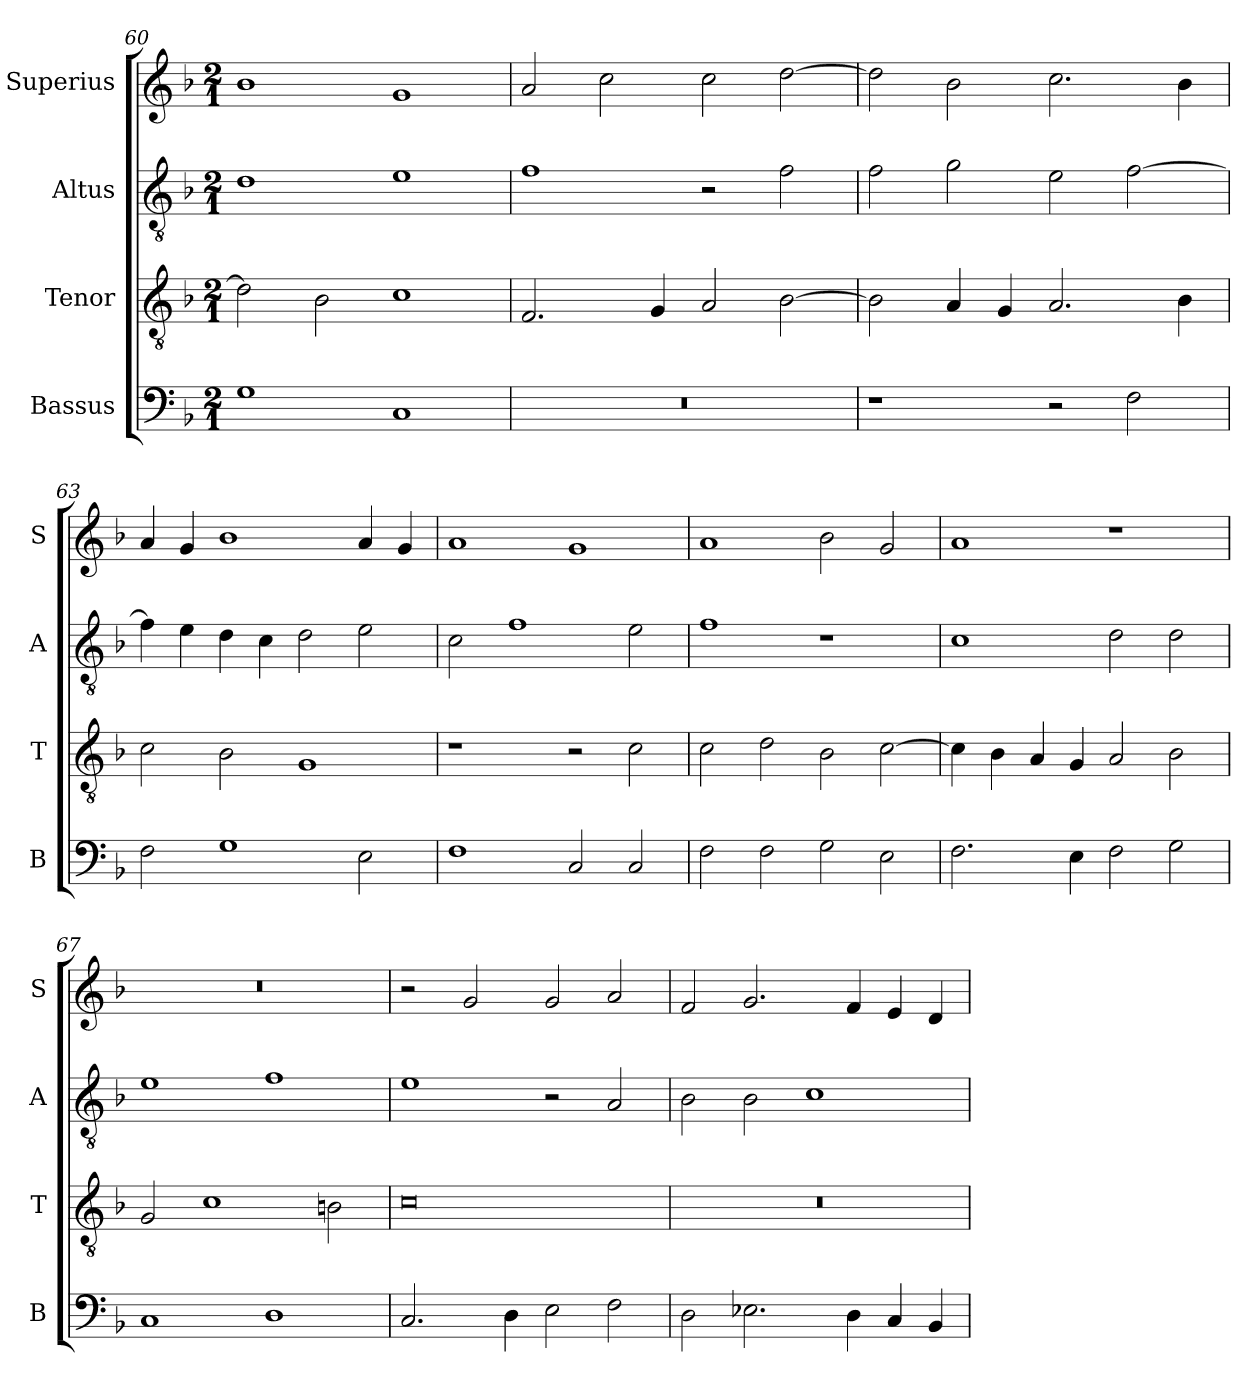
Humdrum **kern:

**kern	**kern	**kern	**kern
*part4	*part3	*part2	*part1
*staff4	*staff3	*staff2	*staff1
*I"Bassus	*I"Tenor	*I"Altus	*I"Superius
*I'B	*I'T	*I'A	*I'S
*clefF4	*clefGv2	*clefGv2	*clefG2
*k[b-]	*k[b-]	*k[b-]	*k[b-]
*F:	*F:	*F:	*F:
*M2/1	*M2/1	*M2/1	*M2/1
=60	=60	=60	=60
1G	2d]	1d	1b-
.	2B-	.	.
1C	1c	1e	1g
=61	=61	=61	=61
0r	2.F	1f	2a
.	.	.	2cc
.	4G	.	.
.	2A	2r	2cc
.	[2B-	2f	[2dd
=62	=62	=62	=62
1r	2B-]	2f	2dd]
.	4A	2g	2b-
.	4G	.	.
2r	2.A	2e	2.cc
2F	.	[2f	.
.	4B-	.	4b-
=63	=63	=63	=63
2F	2c	4f]	4a
.	.	4e	4g
1G	2B-	4d	1b-
.	.	4c	.
.	1G	2d	.
2E	.	2e	4a
.	.	.	4g
=64	=64	=64	=64
1F	1r	2c	1a
.	.	1f	.
2C	2r	.	1g
2C	2c	2e	.
=65	=65	=65	=65
2F	2c	1f	1a
2F	2d	.	.
2G	2B-	1r	2b-
2E	[2c	.	2g
=66	=66	=66	=66
2.F	4c]	1c	1a
.	4B-	.	.
.	4A	.	.
4E	4G	.	.
2F	2A	2d	1r
2G	2B-	2d	.
=67	=67	=67	=67
1C	2G	1e	0r
.	1c	.	.
1D	.	1f	.
.	2Bn	.	.
=68	=68	=68	=68
2.C	0c	1e	2r
.	.	.	2g
4D	.	.	.
2E	.	2r	2g
2F	.	2A	2a
=69	=69	=69	=69
2D	0r	2B-	2f
2.E-X	.	2B-	2.g
.	.	1c	.
4D	.	.	4f
4C	.	.	4e
4BB-	.	.	4d
=	=	=	=
*-	*-	*-	*-
